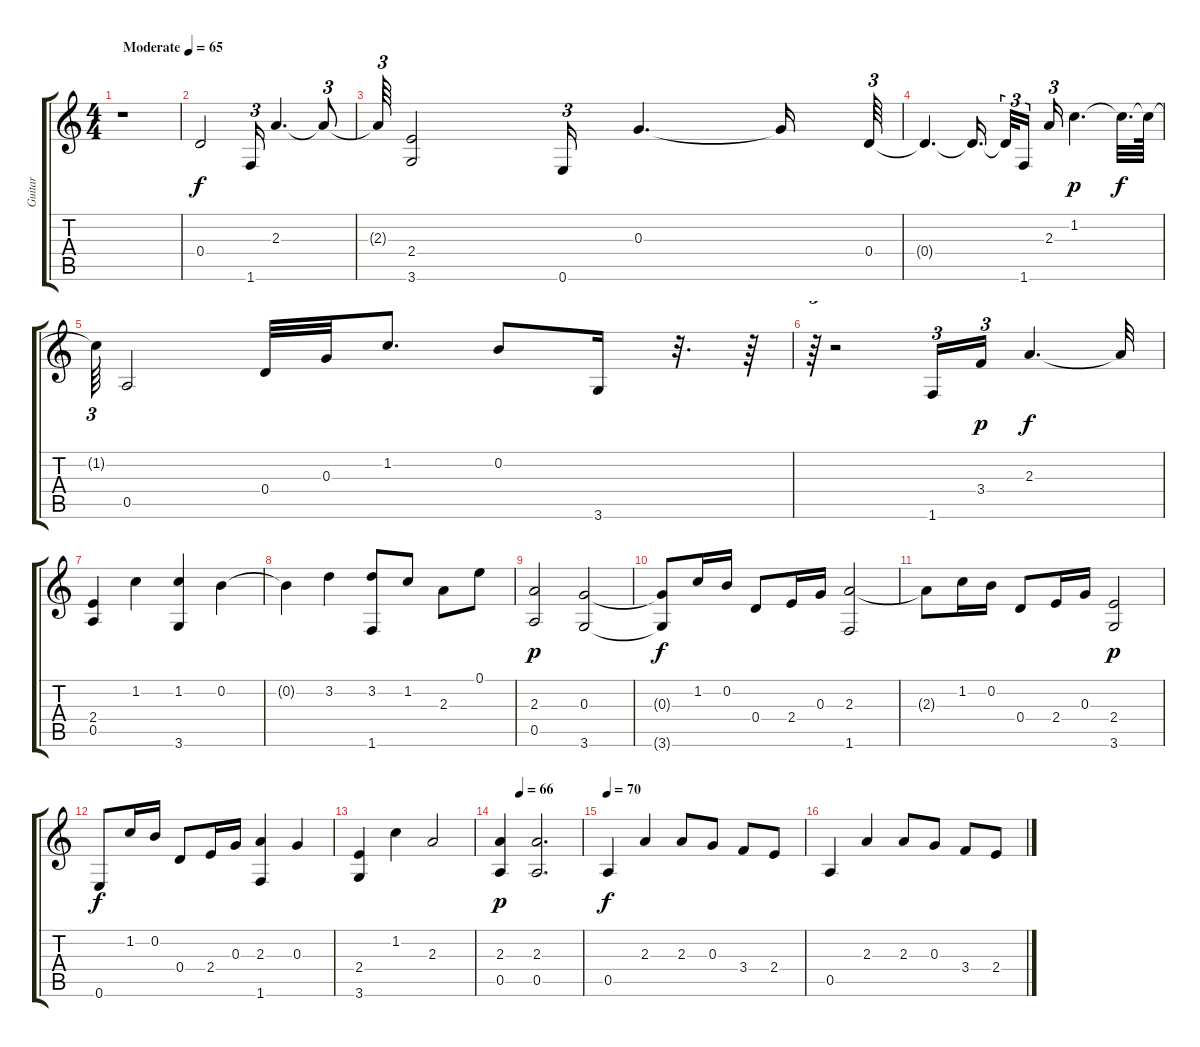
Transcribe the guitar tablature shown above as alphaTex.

\track ("Guitar" "Guitar") {instrument electricguitarjazz}
\staff {score tabs}
\tuning (E4 B3 G3 D3 A2 E2) {hide}
\ts (4 4)
\tempo (65 "Moderate")
\clef g2
\ks c
r.1{dy f instrument electricguitarjazz} |
0.4.2 1.6.16{tu (3 2)} 2.3.4{d} 2.3{t}.8{tu (3 2)} |
2.3{t}.64{tu (3 2)} (2.4 3.6).2 0.6.16{tu (3 2)} 0.3.4{d} 0.3{t}.16 0.4.64{tu (3 2)} |
0.4{t}.4{d} 0.4{t}.16{d beam splitsecondary} 0.4{t}.32{tu (3 2)} 1.6.16{tu (3 2)} 2.3.16{tu (3 2)} 1.2.4{d dy p} 1.2{t}.32{d dy f} 1.2{t}.64 |
1.2{t}.64{tu (3 2)} 0.5.2 0.4.32 0.3.32 1.2.8{d} 0.2.8 3.6.16 r.32{d} r.64 |
r.64{tu (3 2)} r.2 1.6.16{tu (3 2)} 3.4.16{tu (3 2) dy p} 2.3.4{d dy f} 2.3{t}.32 |
(2.4 0.5).4 1.2.4 (1.2 3.6).4 0.2.4 |
0.2{t}.4 3.2.4 (3.2 1.6).8 1.2.8 2.3.8 0.1.8 |
(2.3 0.5).2{dy p} (0.3 3.6).2 |
(0.3{t} 3.6{t}).8{dy f} 1.2.16 0.2.16 0.4.8 2.4.16 0.3.16 (2.3 1.6).2 |
2.3{t}.8 1.2.16 0.2.16 0.4.8 2.4.16 0.3.16 (2.4 3.6).2{dy p} |
0.6.8{dy f} 1.2.16 0.2.16 0.4.8 2.4.16 0.3.16 (2.3 1.6).4 0.3.4 |
(2.4 3.6).4 1.2.4 2.3.2 |
\tempo (66 0.25)
(2.3 0.5).4{dy p} (2.3 0.5).2{d} |
\tempo 70
0.5.4{dy f} 2.3.4 2.3.8 0.3.8 3.4.8 2.4.8 |
0.5.4 2.3.4 2.3.8 0.3.8 3.4.8 2.4.8
